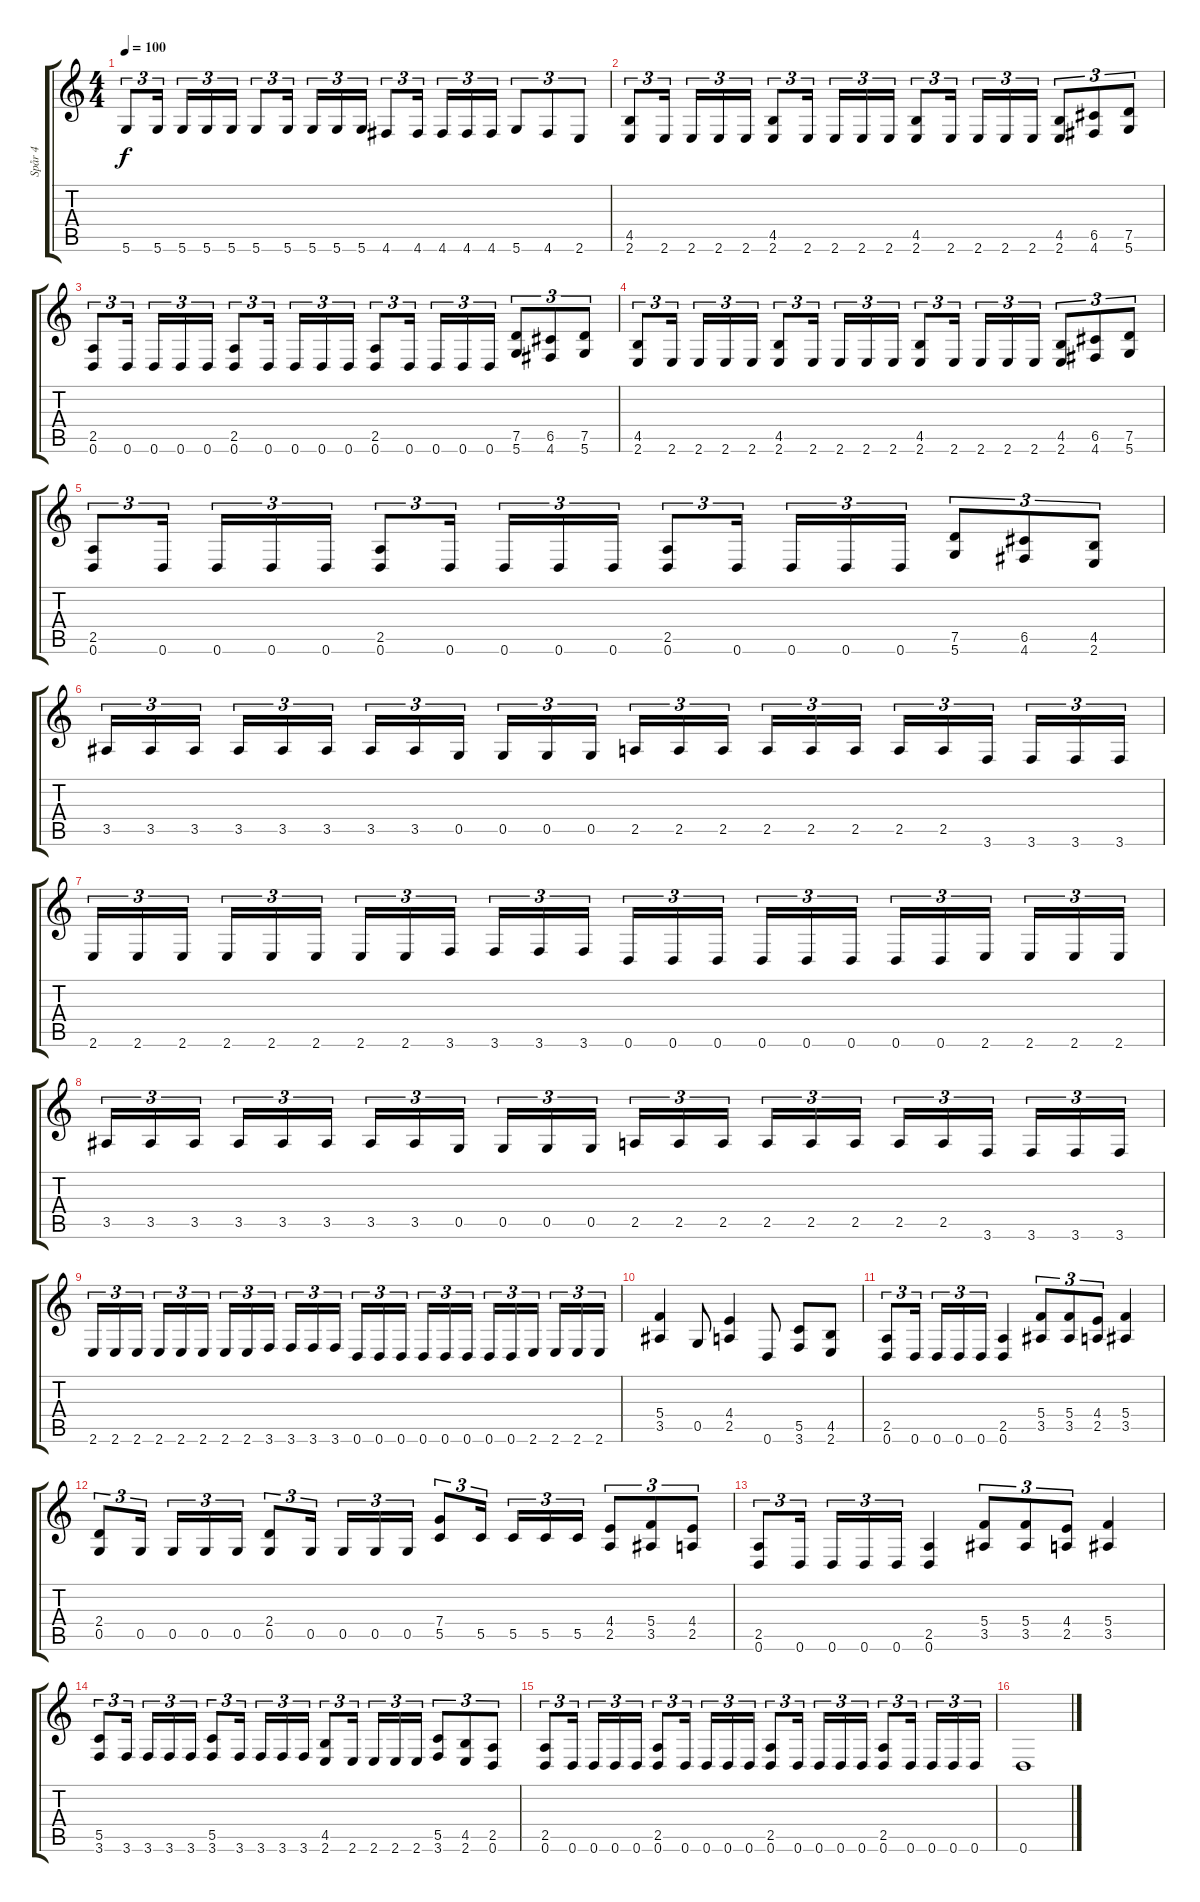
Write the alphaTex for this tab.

\track ("Spår 4" "Spår 4") {solo instrument distortionguitar}
\staff {score tabs}
\tuning (D4 A3 F3 C3 G2 D2) {hide}
\ts (4 4)
\tempo 100
\clef g2
\ks c
5.6.8{tu (3 2) dy f} 5.6.16{tu (3 2) beam splitsecondary} 5.6.16{tu (3 2)} 5.6.16{tu (3 2)} 5.6.16{tu (3 2)} 5.6.8{tu (3 2)} 5.6.16{tu (3 2) beam splitsecondary} 5.6.16{tu (3 2)} 5.6.16{tu (3 2)} 5.6.16{tu (3 2)} 4.6.8{tu (3 2)} 4.6.16{tu (3 2) beam splitsecondary} 4.6.16{tu (3 2)} 4.6.16{tu (3 2)} 4.6.16{tu (3 2)} 5.6.8{tu (3 2)} 4.6.8{tu (3 2)} 2.6.8{tu (3 2)} |
(4.5 2.6).8{tu (3 2)} 2.6.16{tu (3 2) beam splitsecondary} 2.6.16{tu (3 2)} 2.6.16{tu (3 2)} 2.6.16{tu (3 2)} (4.5 2.6).8{tu (3 2)} 2.6.16{tu (3 2) beam splitsecondary} 2.6.16{tu (3 2)} 2.6.16{tu (3 2)} 2.6.16{tu (3 2)} (4.5 2.6).8{tu (3 2)} 2.6.16{tu (3 2) beam splitsecondary} 2.6.16{tu (3 2)} 2.6.16{tu (3 2)} 2.6.16{tu (3 2)} (4.5 2.6).8{tu (3 2)} (6.5 4.6).8{tu (3 2)} (7.5 5.6).8{tu (3 2)} |
(2.5 0.6).8{tu (3 2)} 0.6.16{tu (3 2) beam splitsecondary} 0.6.16{tu (3 2)} 0.6.16{tu (3 2)} 0.6.16{tu (3 2)} (2.5 0.6).8{tu (3 2)} 0.6.16{tu (3 2) beam splitsecondary} 0.6.16{tu (3 2)} 0.6.16{tu (3 2)} 0.6.16{tu (3 2)} (2.5 0.6).8{tu (3 2)} 0.6.16{tu (3 2) beam splitsecondary} 0.6.16{tu (3 2)} 0.6.16{tu (3 2)} 0.6.16{tu (3 2)} (7.5 5.6).8{tu (3 2)} (6.5 4.6).8{tu (3 2)} (7.5 5.6).8{tu (3 2)} |
(4.5 2.6).8{tu (3 2)} 2.6.16{tu (3 2) beam splitsecondary} 2.6.16{tu (3 2)} 2.6.16{tu (3 2)} 2.6.16{tu (3 2)} (4.5 2.6).8{tu (3 2)} 2.6.16{tu (3 2) beam splitsecondary} 2.6.16{tu (3 2)} 2.6.16{tu (3 2)} 2.6.16{tu (3 2)} (4.5 2.6).8{tu (3 2)} 2.6.16{tu (3 2) beam splitsecondary} 2.6.16{tu (3 2)} 2.6.16{tu (3 2)} 2.6.16{tu (3 2)} (4.5 2.6).8{tu (3 2)} (6.5 4.6).8{tu (3 2)} (7.5 5.6).8{tu (3 2)} |
(2.5 0.6).8{tu (3 2)} 0.6.16{tu (3 2) beam splitsecondary} 0.6.16{tu (3 2)} 0.6.16{tu (3 2)} 0.6.16{tu (3 2)} (2.5 0.6).8{tu (3 2)} 0.6.16{tu (3 2) beam splitsecondary} 0.6.16{tu (3 2)} 0.6.16{tu (3 2)} 0.6.16{tu (3 2)} (2.5 0.6).8{tu (3 2)} 0.6.16{tu (3 2) beam splitsecondary} 0.6.16{tu (3 2)} 0.6.16{tu (3 2)} 0.6.16{tu (3 2)} (7.5 5.6).8{tu (3 2)} (6.5 4.6).8{tu (3 2)} (4.5 2.6).8{tu (3 2)} |
3.5.16{tu (3 2)} 3.5.16{tu (3 2)} 3.5.16{tu (3 2) beam splitsecondary} 3.5.16{tu (3 2)} 3.5.16{tu (3 2)} 3.5.16{tu (3 2)} 3.5.16{tu (3 2)} 3.5.16{tu (3 2)} 0.5.16{tu (3 2) beam splitsecondary} 0.5.16{tu (3 2)} 0.5.16{tu (3 2)} 0.5.16{tu (3 2)} 2.5.16{tu (3 2)} 2.5.16{tu (3 2)} 2.5.16{tu (3 2) beam splitsecondary} 2.5.16{tu (3 2)} 2.5.16{tu (3 2)} 2.5.16{tu (3 2)} 2.5.16{tu (3 2)} 2.5.16{tu (3 2)} 3.6.16{tu (3 2) beam splitsecondary} 3.6.16{tu (3 2)} 3.6.16{tu (3 2)} 3.6.16{tu (3 2)} |
2.6.16{tu (3 2)} 2.6.16{tu (3 2)} 2.6.16{tu (3 2) beam splitsecondary} 2.6.16{tu (3 2)} 2.6.16{tu (3 2)} 2.6.16{tu (3 2)} 2.6.16{tu (3 2)} 2.6.16{tu (3 2)} 3.6.16{tu (3 2) beam splitsecondary} 3.6.16{tu (3 2)} 3.6.16{tu (3 2)} 3.6.16{tu (3 2)} 0.6.16{tu (3 2)} 0.6.16{tu (3 2)} 0.6.16{tu (3 2) beam splitsecondary} 0.6.16{tu (3 2)} 0.6.16{tu (3 2)} 0.6.16{tu (3 2)} 0.6.16{tu (3 2)} 0.6.16{tu (3 2)} 2.6.16{tu (3 2) beam splitsecondary} 2.6.16{tu (3 2)} 2.6.16{tu (3 2)} 2.6.16{tu (3 2)} |
3.5.16{tu (3 2)} 3.5.16{tu (3 2)} 3.5.16{tu (3 2) beam splitsecondary} 3.5.16{tu (3 2)} 3.5.16{tu (3 2)} 3.5.16{tu (3 2)} 3.5.16{tu (3 2)} 3.5.16{tu (3 2)} 0.5.16{tu (3 2) beam splitsecondary} 0.5.16{tu (3 2)} 0.5.16{tu (3 2)} 0.5.16{tu (3 2)} 2.5.16{tu (3 2)} 2.5.16{tu (3 2)} 2.5.16{tu (3 2) beam splitsecondary} 2.5.16{tu (3 2)} 2.5.16{tu (3 2)} 2.5.16{tu (3 2)} 2.5.16{tu (3 2)} 2.5.16{tu (3 2)} 3.6.16{tu (3 2) beam splitsecondary} 3.6.16{tu (3 2)} 3.6.16{tu (3 2)} 3.6.16{tu (3 2)} |
2.6.16{tu (3 2)} 2.6.16{tu (3 2)} 2.6.16{tu (3 2) beam splitsecondary} 2.6.16{tu (3 2)} 2.6.16{tu (3 2)} 2.6.16{tu (3 2)} 2.6.16{tu (3 2)} 2.6.16{tu (3 2)} 3.6.16{tu (3 2) beam splitsecondary} 3.6.16{tu (3 2)} 3.6.16{tu (3 2)} 3.6.16{tu (3 2)} 0.6.16{tu (3 2)} 0.6.16{tu (3 2)} 0.6.16{tu (3 2) beam splitsecondary} 0.6.16{tu (3 2)} 0.6.16{tu (3 2)} 0.6.16{tu (3 2)} 0.6.16{tu (3 2)} 0.6.16{tu (3 2)} 2.6.16{tu (3 2) beam splitsecondary} 2.6.16{tu (3 2)} 2.6.16{tu (3 2)} 2.6.16{tu (3 2)} |
(5.4 3.5).4 0.5.8 (4.4 2.5).4 0.6.8 (5.5 3.6).8 (4.5 2.6).8 |
(2.5 0.6).8{tu (3 2)} 0.6.16{tu (3 2) beam splitsecondary} 0.6.16{tu (3 2)} 0.6.16{tu (3 2)} 0.6.16{tu (3 2)} (2.5 0.6).4 (5.4 3.5).8{tu (3 2)} (5.4 3.5).8{tu (3 2)} (4.4 2.5).8{tu (3 2)} (5.4 3.5).4 |
(2.4 0.5).8{tu (3 2)} 0.5.16{tu (3 2) beam splitsecondary} 0.5.16{tu (3 2)} 0.5.16{tu (3 2)} 0.5.16{tu (3 2)} (2.4 0.5).8{tu (3 2)} 0.5.16{tu (3 2) beam splitsecondary} 0.5.16{tu (3 2)} 0.5.16{tu (3 2)} 0.5.16{tu (3 2)} (7.4 5.5).8{tu (3 2)} 5.5.16{tu (3 2) beam splitsecondary} 5.5.16{tu (3 2)} 5.5.16{tu (3 2)} 5.5.16{tu (3 2)} (4.4 2.5).8{tu (3 2)} (5.4 3.5).8{tu (3 2)} (4.4 2.5).8{tu (3 2)} |
(2.5 0.6).8{tu (3 2)} 0.6.16{tu (3 2) beam splitsecondary} 0.6.16{tu (3 2)} 0.6.16{tu (3 2)} 0.6.16{tu (3 2)} (2.5 0.6).4 (5.4 3.5).8{tu (3 2)} (5.4 3.5).8{tu (3 2)} (4.4 2.5).8{tu (3 2)} (5.4 3.5).4 |
(5.5 3.6).8{tu (3 2)} 3.6.16{tu (3 2) beam splitsecondary} 3.6.16{tu (3 2)} 3.6.16{tu (3 2)} 3.6.16{tu (3 2)} (5.5 3.6).8{tu (3 2)} 3.6.16{tu (3 2) beam splitsecondary} 3.6.16{tu (3 2)} 3.6.16{tu (3 2)} 3.6.16{tu (3 2)} (4.5 2.6).8{tu (3 2)} 2.6.16{tu (3 2) beam splitsecondary} 2.6.16{tu (3 2)} 2.6.16{tu (3 2)} 2.6.16{tu (3 2)} (5.5 3.6).8{tu (3 2)} (4.5 2.6).8{tu (3 2)} (2.5 0.6).8{tu (3 2)} |
(2.5 0.6).8{tu (3 2)} 0.6.16{tu (3 2) beam splitsecondary} 0.6.16{tu (3 2)} 0.6.16{tu (3 2)} 0.6.16{tu (3 2)} (2.5 0.6).8{tu (3 2)} 0.6.16{tu (3 2) beam splitsecondary} 0.6.16{tu (3 2)} 0.6.16{tu (3 2)} 0.6.16{tu (3 2)} (2.5 0.6).8{tu (3 2)} 0.6.16{tu (3 2) beam splitsecondary} 0.6.16{tu (3 2)} 0.6.16{tu (3 2)} 0.6.16{tu (3 2)} (2.5 0.6).8{tu (3 2)} 0.6.16{tu (3 2) beam splitsecondary} 0.6.16{tu (3 2)} 0.6.16{tu (3 2)} 0.6.16{tu (3 2)} |
0.6.1
